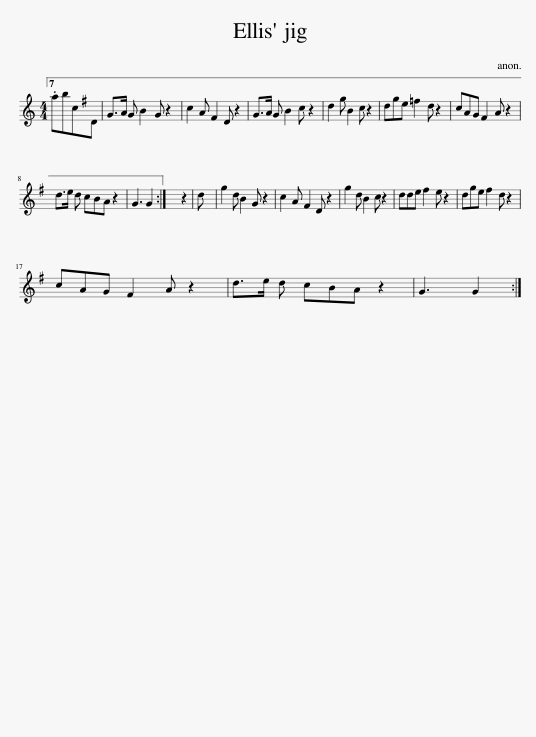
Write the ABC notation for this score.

X:1
L:1/8
M:4/4
I:linebreak $
K:C
V:1 treble
V:1
 .abcD | G>A G B2 G z2 | c2 A ^F2 D z2 | G>A G B2 c z2 | d2 g B2 c z2 | %5
 dge =f2 d z2 | cAG ^F2 A z2 |$ d>e d cBA z2 | G3 G2 :| x8 | %10
 d | g2 d B2 G z2 | c2 A ^F2 D z2 | g2 d B2 c z2 | dde ^f2 e z2 | %15
 dge ^f2 d z2 |$ cAG ^F2 A z2 | d>e d cBA z2 | G3 G2 :| %19
